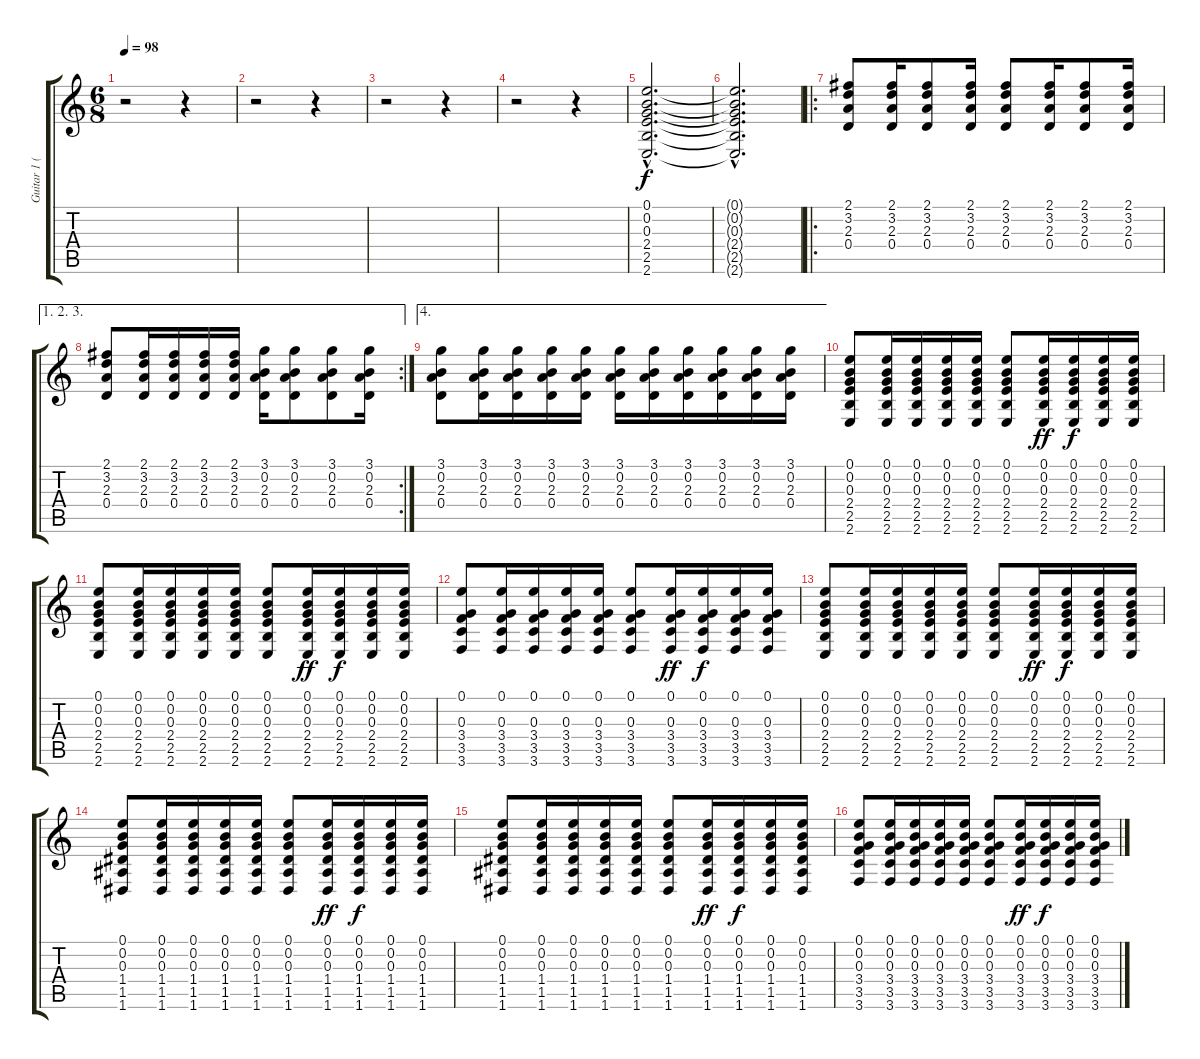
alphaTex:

\track ("Guitar 1 (Acoustic)" "Guitar 1 (") {instrument acousticguitarsteel}
\staff {score tabs}
\tuning (E4 B3 G3 D3 A2 D2) {hide}
\ts (6 8)
\tempo 98
\clef g2
\ks c
r.2{dy f instrument acousticguitarsteel} r.4 |
r.2 r.4 |
r.2 r.4 |
r.2 r.4 |
(0.1{hac} 0.2{hac} 0.3{hac} 2.4{hac} 2.5{hac} 2.6{hac}).2{d} |
(0.1{hac t} 0.2{hac t} 0.3{hac t} 2.4{hac t} 2.5{hac t} 2.6{hac t}).2{d} |
\ro
(2.1 3.2 2.3 0.4).8 (2.1 3.2 2.3 0.4).16 (2.1 3.2 2.3 0.4).8 (2.1 3.2 2.3 0.4).16 (2.1 3.2 2.3 0.4).8 (2.1 3.2 2.3 0.4).16 (2.1 3.2 2.3 0.4).8 (2.1 3.2 2.3 0.4).16 |
\ae (1 2 3)
\rc 2
(2.1 3.2 2.3 0.4).8 (2.1 3.2 2.3 0.4).16 (2.1 3.2 2.3 0.4).16 (2.1 3.2 2.3 0.4).16 (2.1 3.2 2.3 0.4).16 (3.1 0.2 2.3 0.4).16 (3.1 0.2 2.3 0.4).8 (3.1 0.2 2.3 0.4).8 (3.1 0.2 2.3 0.4).16 |
\ae 4
(3.1 0.2 2.3 0.4).8 (3.1 0.2 2.3 0.4).16 (3.1 0.2 2.3 0.4).16 (3.1 0.2 2.3 0.4).16 (3.1 0.2 2.3 0.4).16 (3.1 0.2 2.3 0.4).16 (3.1 0.2 2.3 0.4).16 (3.1 0.2 2.3 0.4).16 (3.1 0.2 2.3 0.4).16 (3.1 0.2 2.3 0.4).16 (3.1 0.2 2.3 0.4).16 |
(0.1 0.2 0.3 2.4 2.5 2.6).8 (0.1 0.2 0.3 2.4 2.5 2.6).16 (0.1 0.2 0.3 2.4 2.5 2.6).16 (0.1 0.2 0.3 2.4 2.5 2.6).16 (0.1 0.2 0.3 2.4 2.5 2.6).16 (0.1 0.2 0.3 2.4 2.5 2.6).8 (0.1 0.2 0.3 2.4 2.5 2.6).16{dy ff} (0.1 0.2 0.3 2.4 2.5 2.6).16{dy f} (0.1 0.2 0.3 2.4 2.5 2.6).16 (0.1 0.2 0.3 2.4 2.5 2.6).16 |
(0.1 0.2 0.3 2.4 2.5 2.6).8 (0.1 0.2 0.3 2.4 2.5 2.6).16 (0.1 0.2 0.3 2.4 2.5 2.6).16 (0.1 0.2 0.3 2.4 2.5 2.6).16 (0.1 0.2 0.3 2.4 2.5 2.6).16 (0.1 0.2 0.3 2.4 2.5 2.6).8 (0.1 0.2 0.3 2.4 2.5 2.6).16{dy ff} (0.1 0.2 0.3 2.4 2.5 2.6).16{dy f} (0.1 0.2 0.3 2.4 2.5 2.6).16 (0.1 0.2 0.3 2.4 2.5 2.6).16 |
(0.1 0.3 3.4 3.5 3.6).8 (0.1 0.3 3.4 3.5 3.6).16 (0.1 0.3 3.4 3.5 3.6).16 (0.1 0.3 3.4 3.5 3.6).16 (0.1 0.3 3.4 3.5 3.6).16 (0.1 0.3 3.4 3.5 3.6).8 (0.1 0.3 3.4 3.5 3.6).16{dy ff} (0.1 0.3 3.4 3.5 3.6).16{dy f} (0.1 0.3 3.4 3.5 3.6).16 (0.1 0.3 3.4 3.5 3.6).16 |
(0.1 0.2 0.3 2.4 2.5 2.6).8 (0.1 0.2 0.3 2.4 2.5 2.6).16 (0.1 0.2 0.3 2.4 2.5 2.6).16 (0.1 0.2 0.3 2.4 2.5 2.6).16 (0.1 0.2 0.3 2.4 2.5 2.6).16 (0.1 0.2 0.3 2.4 2.5 2.6).8 (0.1 0.2 0.3 2.4 2.5 2.6).16{dy ff} (0.1 0.2 0.3 2.4 2.5 2.6).16{dy f} (0.1 0.2 0.3 2.4 2.5 2.6).16 (0.1 0.2 0.3 2.4 2.5 2.6).16 |
(0.1 0.2 0.3 1.4 1.5 1.6).8 (0.1 0.2 0.3 1.4 1.5 1.6).16 (0.1 0.2 0.3 1.4 1.5 1.6).16 (0.1 0.2 0.3 1.4 1.5 1.6).16 (0.1 0.2 0.3 1.4 1.5 1.6).16 (0.1 0.2 0.3 1.4 1.5 1.6).8 (0.1 0.2 0.3 1.4 1.5 1.6).16{dy ff} (0.1 0.2 0.3 1.4 1.5 1.6).16{dy f} (0.1 0.2 0.3 1.4 1.5 1.6).16 (0.1 0.2 0.3 1.4 1.5 1.6).16 |
(0.1 0.2 0.3 1.4 1.5 1.6).8 (0.1 0.2 0.3 1.4 1.5 1.6).16 (0.1 0.2 0.3 1.4 1.5 1.6).16 (0.1 0.2 0.3 1.4 1.5 1.6).16 (0.1 0.2 0.3 1.4 1.5 1.6).16 (0.1 0.2 0.3 1.4 1.5 1.6).8 (0.1 0.2 0.3 1.4 1.5 1.6).16{dy ff} (0.1 0.2 0.3 1.4 1.5 1.6).16{dy f} (0.1 0.2 0.3 1.4 1.5 1.6).16 (0.1 0.2 0.3 1.4 1.5 1.6).16 |
(0.1 0.2 0.3 3.4 3.5 3.6).8 (0.1 0.2 0.3 3.4 3.5 3.6).16 (0.1 0.2 0.3 3.4 3.5 3.6).16 (0.1 0.2 0.3 3.4 3.5 3.6).16 (0.1 0.2 0.3 3.4 3.5 3.6).16 (0.1 0.2 0.3 3.4 3.5 3.6).8 (0.1 0.2 0.3 3.4 3.5 3.6).16{dy ff} (0.1 0.2 0.3 3.4 3.5 3.6).16{dy f} (0.1 0.2 0.3 3.4 3.5 3.6).16 (0.1 0.2 0.3 3.4 3.5 3.6).16
